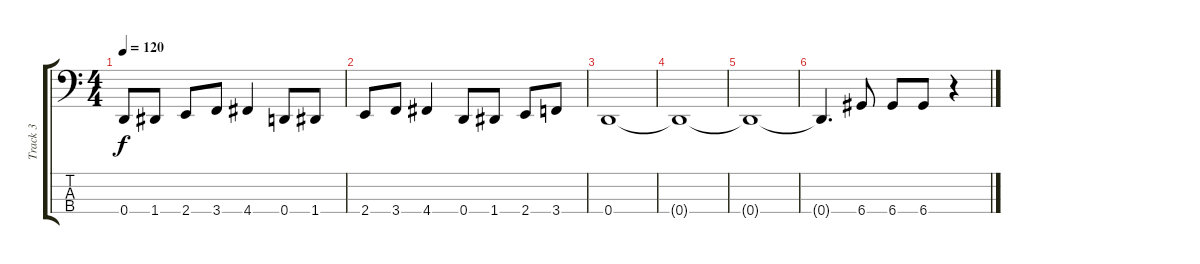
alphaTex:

\track ("Track 3" "Track 3") {instrument electricbassfinger}
\staff {score tabs}
\tuning (G2 D2 A1 D1) {hide}
\ts (4 4)
\tempo 120
\clef f4
\ks c
0.4.8{dy f} 1.4.8 2.4.8 3.4.8 4.4.4 0.4.8 1.4.8 |
2.4.8 3.4.8 4.4.4 0.4.8 1.4.8 2.4.8 3.4.8 |
0.4.1 |
0.4{t}.1 |
0.4{t}.1 |
0.4{t}.4{d} 6.4.8 6.4.8 6.4.8 r.4
